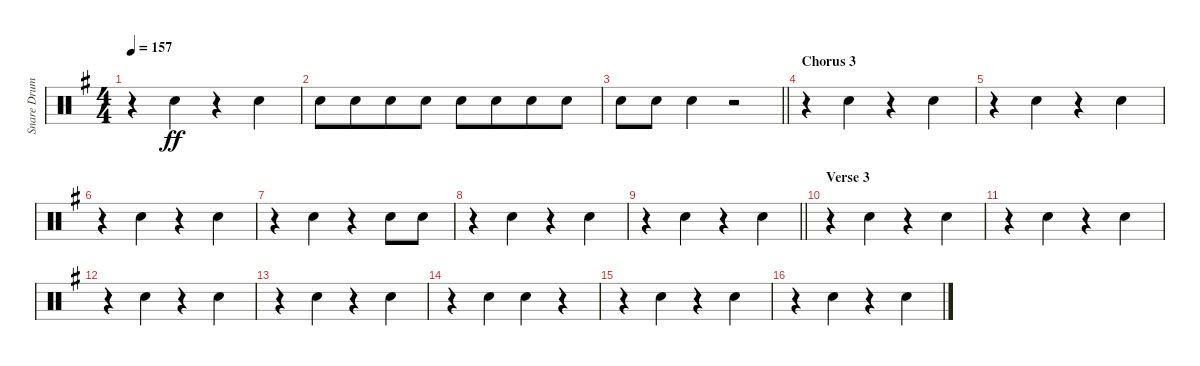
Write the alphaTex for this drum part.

\track ("Snare Drum" "Snare Drum") {instrument percussion}
\staff {score}
\articulation defaults
\ts (4 4)
\tempo 157
\clef neutral
\ks g
r.4{dy ff} "Electric Snare (hit)".4 r.4 "Electric Snare (hit)".4 |
"Electric Snare (hit)".8 "Electric Snare (hit)".8{beam merge} "Electric Snare (hit)".8 "Electric Snare (hit)".8 "Electric Snare (hit)".8 "Electric Snare (hit)".8{beam merge} "Electric Snare (hit)".8 "Electric Snare (hit)".8 |
\barLineRight lightlight "Electric Snare (hit)".8 "Electric Snare (hit)".8{beam merge} "Electric Snare (hit)".4
r.2 |
\section ("" "Chorus 3")
r.4 "Electric Snare (hit)".4 r.4 "Electric Snare (hit)".4 |
r.4 "Electric Snare (hit)".4 r.4 "Electric Snare (hit)".4 |
r.4 "Electric Snare (hit)".4 r.4 "Electric Snare (hit)".4 |
r.4 "Electric Snare (hit)".4 r.4 "Electric Snare (hit)".8 "Electric Snare (hit)".8 |
r.4 "Electric Snare (hit)".4 r.4 "Electric Snare (hit)".4 |
\barLineRight lightlight
r.4 "Electric Snare (hit)".4 r.4 "Electric Snare (hit)".4 |
\section ("" "Verse 3")
r.4 "Electric Snare (hit)".4 r.4 "Electric Snare (hit)".4 |
r.4 "Electric Snare (hit)".4 r.4 "Electric Snare (hit)".4 |
r.4 "Electric Snare (hit)".4 r.4 "Electric Snare (hit)".4 |
r.4 "Electric Snare (hit)".4 r.4 "Electric Snare (hit)".4 |
r.4{beam merge} "Electric Snare (hit)".4 "Electric Snare (hit)".4 r.4 |
r.4 "Electric Snare (hit)".4 r.4 "Electric Snare (hit)".4 |
r.4 "Electric Snare (hit)".4 r.4 "Electric Snare (hit)".4
